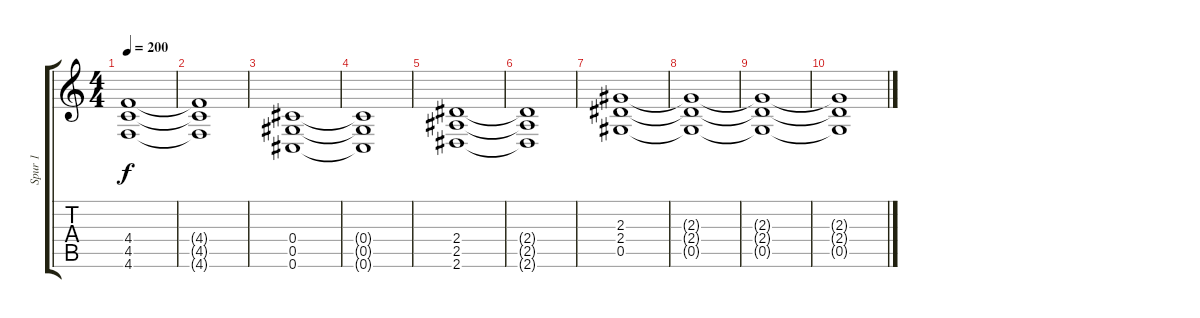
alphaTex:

\track ("Spur 1" "Spur 1") {instrument distortionguitar}
\staff {score tabs}
\tuning (Eb4 Bb3 Gb3 Db3 Ab2 Db2) {hide}
\ts (4 4)
\tempo 200
\clef g2
\ks c
(4.4{t} 4.5{t} 4.6{t}).1{dy f} |
(4.4{t} 4.5{t} 4.6{t}).1 |
(0.4 0.5 0.6).1 |
(0.4{t} 0.5{t} 0.6{t}).1 |
(2.4 2.5 2.6).1 |
(2.4{t} 2.5{t} 2.6{t}).1 |
(2.3 2.4 0.5).1 |
(2.3{t} 2.4{t} 0.5{t}).1 |
(2.3{t} 2.4{t} 0.5{t}).1 |
(2.3{t} 2.4{t} 0.5{t}).1
